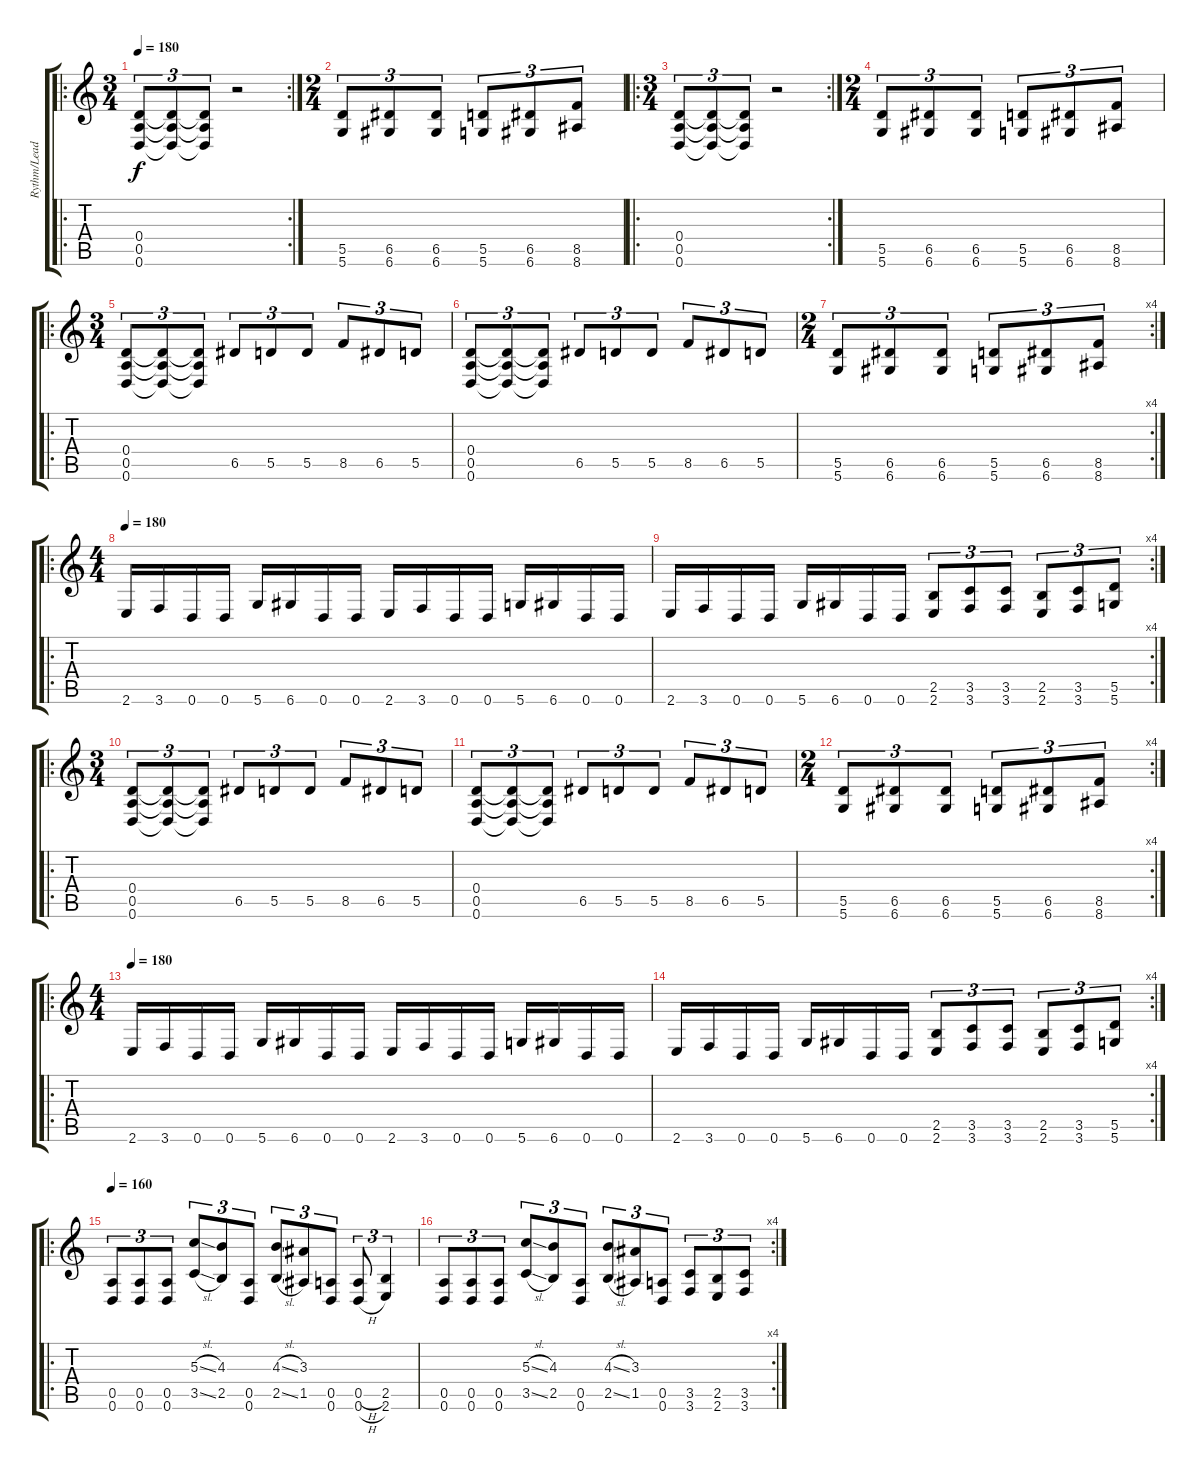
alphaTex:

\track ("Rythm/Lead" "Rythm/Lead") {instrument distortionguitar}
\staff {score tabs}
\tuning (E4 B3 G3 D3 A2 D2) {hide}
\ro
\rc 2
\ts (3 4)
\tempo 180
\clef g2
\ks c
(0.4 0.5 0.6).8{tu (3 2) dy f instrument distortionguitar} (0.4{t} 0.5{t} 0.6{t}).8{tu (3 2)} (0.4{t} 0.5{t} 0.6{t}).8{tu (3 2)} r.2 |
\ts (2 4)
(5.5 5.6).8{tu (3 2)} (6.5 6.6).8{tu (3 2)} (6.5 6.6).8{tu (3 2)} (5.5 5.6).8{tu (3 2)} (6.5 6.6).8{tu (3 2)} (8.5 8.6).8{tu (3 2)} |
\ro
\rc 2
\ts (3 4)
(0.4 0.5 0.6).8{tu (3 2)} (0.4{t} 0.5{t} 0.6{t}).8{tu (3 2)} (0.4{t} 0.5{t} 0.6{t}).8{tu (3 2)} r.2 |
\ts (2 4)
(5.5 5.6).8{tu (3 2)} (6.5 6.6).8{tu (3 2)} (6.5 6.6).8{tu (3 2)} (5.5 5.6).8{tu (3 2)} (6.5 6.6).8{tu (3 2)} (8.5 8.6).8{tu (3 2)} |
\ro
\ts (3 4)
(0.4 0.5 0.6).8{tu (3 2)} (0.4{t} 0.5{t} 0.6{t}).8{tu (3 2)} (0.4{t} 0.5{t} 0.6{t}).8{tu (3 2)} 6.5.8{tu (3 2)} 5.5.8{tu (3 2)} 5.5.8{tu (3 2)} 8.5.8{tu (3 2)} 6.5.8{tu (3 2)} 5.5.8{tu (3 2)} |
(0.4 0.5 0.6).8{tu (3 2)} (0.4{t} 0.5{t} 0.6{t}).8{tu (3 2)} (0.4{t} 0.5{t} 0.6{t}).8{tu (3 2)} 6.5.8{tu (3 2)} 5.5.8{tu (3 2)} 5.5.8{tu (3 2)} 8.5.8{tu (3 2)} 6.5.8{tu (3 2)} 5.5.8{tu (3 2)} |
\rc 4
\ts (2 4)
(5.5 5.6).8{tu (3 2)} (6.5 6.6).8{tu (3 2)} (6.5 6.6).8{tu (3 2)} (5.5 5.6).8{tu (3 2)} (6.5 6.6).8{tu (3 2)} (8.5 8.6).8{tu (3 2)} |
\ro
\ts (4 4)
\tempo 180
2.6.16 3.6.16 0.6.16 0.6.16 5.6.16 6.6.16 0.6.16 0.6.16 2.6.16 3.6.16 0.6.16 0.6.16 5.6.16 6.6.16 0.6.16 0.6.16 |
\rc 4
2.6.16 3.6.16 0.6.16 0.6.16 5.6.16 6.6.16 0.6.16 0.6.16 (2.5 2.6).8{tu (3 2)} (3.5 3.6).8{tu (3 2)} (3.5 3.6).8{tu (3 2)} (2.5 2.6).8{tu (3 2)} (3.5 3.6).8{tu (3 2)} (5.5 5.6).8{tu (3 2)} |
\ro
\ts (3 4)
(0.4 0.5 0.6).8{tu (3 2)} (0.4{t} 0.5{t} 0.6{t}).8{tu (3 2)} (0.4{t} 0.5{t} 0.6{t}).8{tu (3 2)} 6.5.8{tu (3 2)} 5.5.8{tu (3 2)} 5.5.8{tu (3 2)} 8.5.8{tu (3 2)} 6.5.8{tu (3 2)} 5.5.8{tu (3 2)} |
(0.4 0.5 0.6).8{tu (3 2)} (0.4{t} 0.5{t} 0.6{t}).8{tu (3 2)} (0.4{t} 0.5{t} 0.6{t}).8{tu (3 2)} 6.5.8{tu (3 2)} 5.5.8{tu (3 2)} 5.5.8{tu (3 2)} 8.5.8{tu (3 2)} 6.5.8{tu (3 2)} 5.5.8{tu (3 2)} |
\rc 4
\ts (2 4)
(5.5 5.6).8{tu (3 2)} (6.5 6.6).8{tu (3 2)} (6.5 6.6).8{tu (3 2)} (5.5 5.6).8{tu (3 2)} (6.5 6.6).8{tu (3 2)} (8.5 8.6).8{tu (3 2)} |
\ro
\ts (4 4)
\tempo 180
2.6.16 3.6.16 0.6.16 0.6.16 5.6.16 6.6.16 0.6.16 0.6.16 2.6.16 3.6.16 0.6.16 0.6.16 5.6.16 6.6.16 0.6.16 0.6.16 |
\rc 4
2.6.16 3.6.16 0.6.16 0.6.16 5.6.16 6.6.16 0.6.16 0.6.16 (2.5 2.6).8{tu (3 2)} (3.5 3.6).8{tu (3 2)} (3.5 3.6).8{tu (3 2)} (2.5 2.6).8{tu (3 2)} (3.5 3.6).8{tu (3 2)} (5.5 5.6).8{tu (3 2)} |
\ro
\tempo 160
(0.5 0.6).8{tu (3 2)} (0.5 0.6).8{tu (3 2)} (0.5 0.6).8{tu (3 2)} (5.3{sl} 3.5{sl}).8{tu (3 2)} (4.3 2.5).8{tu (3 2)} (0.5 0.6).8{tu (3 2)} (4.3{sl} 2.5{sl}).8{tu (3 2)} (3.3 1.5).8{tu (3 2)} (0.5 0.6).8{tu (3 2)} (0.5{h} 0.6{h}).8{tu (3 2)} (2.5 2.6).4{tu (3 2)} |
\rc 4
(0.5 0.6).8{tu (3 2)} (0.5 0.6).8{tu (3 2)} (0.5 0.6).8{tu (3 2)} (5.3{sl} 3.5{sl}).8{tu (3 2)} (4.3 2.5).8{tu (3 2)} (0.5 0.6).8{tu (3 2)} (4.3{sl} 2.5{sl}).8{tu (3 2)} (3.3 1.5).8{tu (3 2)} (0.5 0.6).8{tu (3 2)} (3.5 3.6).8{tu (3 2)} (2.5 2.6).8{tu (3 2)} (3.5 3.6).8{tu (3 2)}
